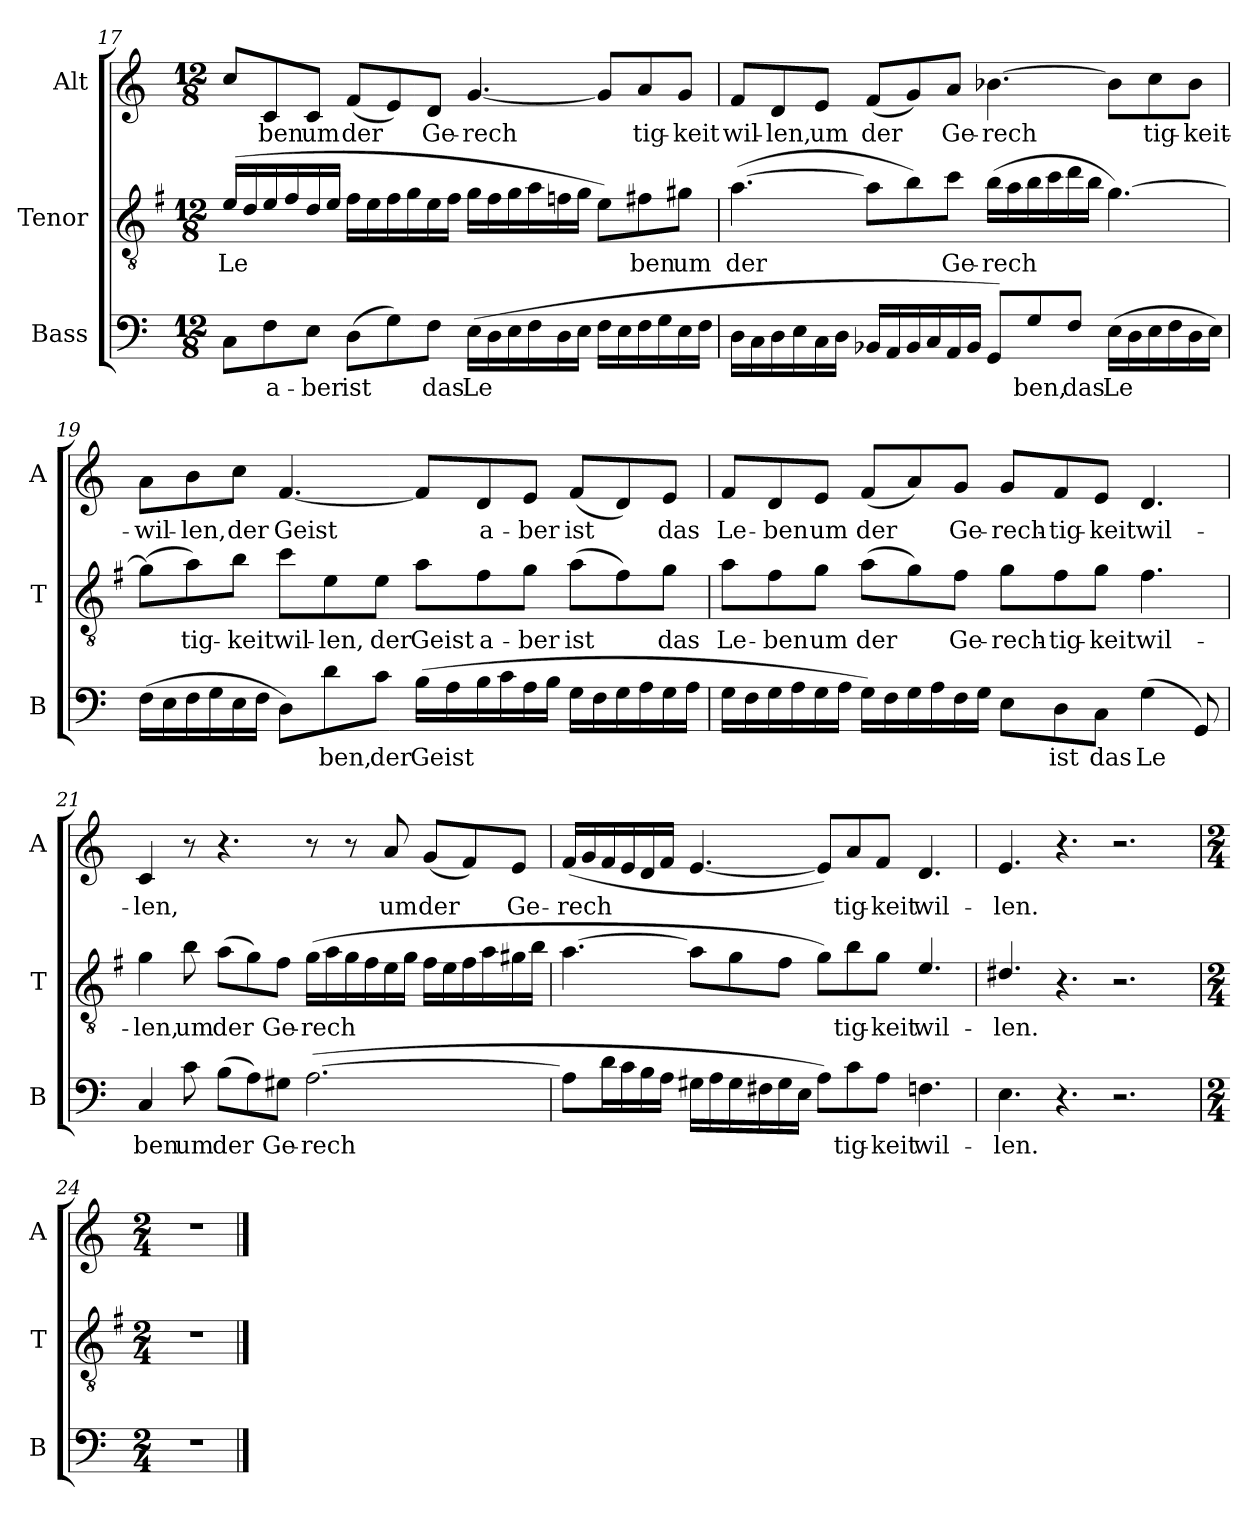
**kern	**text	**kern	**text	**kern	**text
*part3	*part3	*part2	*part2	*part1	*part1
*staff3	*staff3	*staff2	*staff2	*staff1	*staff1
*I"Bass	*	*I"Tenor	*	*I"Alt	*
*I'B	*	*I'T	*	*I'A	*
!!LO:LB:g=z
*clefF4	*	*clefGv2	*	*clefG2	*
*	*	*ITrd4c7	*	*	*
*k[]	*	*k[]	*	*k[]	*
*M12/8	*	*M12/8	*	*M12/8	*
=17	=17	=17	=17	=17	=17
!	!LO:LY:b	!	!LO:LY:b	!	!
8C\L	_	(16A/LL	Le	8cc/L	.
.	.	16G/	.	.	.
!	!LO:LY:b	!	!	!	!LO:LY:b
8F\	a-	16A/	.	8c/	ben
.	.	16B/	.	.	.
!	!LO:LY:b	!	!	!	!LO:LY:b
8E\J	ber	16G/	.	8c/J	um
.	.	16A/JJ	.	.	.
!	!LO:LY:b	!	!	!	!LO:LY:b
(8D\L	ist	16B\LL	.	(8f/L	der
.	.	16A\	.	.	.
8G\)	.	16B\	.	8e/)	.
.	.	16c\	.	.	.
!	!LO:LY:b	!	!	!	!LO:LY:b
8F\J	das	16A\	.	8d/J	Ge-
.	.	16B\JJ	.	.	.
!	!LO:LY:b	!	!	!	!LO:LY:b
(16E\LL	Le	16c\LL	.	[4.g/	rech
16D\	.	16B\	.	.	.
16E\	.	16c\	.	.	.
16F\	.	16d\	.	.	.
16D\	.	16B-X\	.	.	.
16E\JJ	.	16c\JJ	.	.	.
16F\LL	.	8A\L)	.	8g/L]	.
16E\	.	.	.	.	.
!	!	!	!LO:LY:b	!	!LO:LY:b
16F\	.	8Bn\	ben	8a/	tig-
16G\	.	.	.	.	.
!	!	!	!LO:LY:b	!	!LO:LY:b
16E\	.	8c#X\J	um	8g/J	keit
16F\JJ	.	.	.	.	.
!!LO:LB:g=z
=18	=18	=18	=18	=18	=18
!	!	!	!LO:LY:b	!	!LO:LY:b
16D\LL	.	([4.d\	der	8f/L	wil-
16C\	.	.	.	.	.
!	!	!	!	!	!LO:LY:b
16D\	.	.	.	8d/	len,
16E\	.	.	.	.	.
!	!	!	!	!	!LO:LY:b
16C\	.	.	.	8e/J	um
16D\JJ	.	.	.	.	.
!	!	!	!	!	!LO:LY:b
16BB-X/LL	.	8d\L]	.	(8f/L	der
16AA/	.	.	.	.	.
16BB-/	.	8e\)	.	8g/)	.
16C/	.	.	.	.	.
!	!	!	!LO:LY:b	!	!LO:LY:b
16AA/	.	8f\J	Ge-	8a/J	Ge-
16BB-/JJ	.	.	.	.	.
!	!	!	!LO:LY:b	!	!LO:LY:b
8GG/L)	.	(16e\LL	rech	[4.b-X\	rech
.	.	16d\	.	.	.
!	!LO:LY:b	!	!	!	!
8G/	ben,	16e\	.	.	.
.	.	16f\	.	.	.
!	!LO:LY:b	!	!	!	!
8F/J	das	16g\	.	.	.
.	.	16e\JJ	.	.	.
!	!LO:LY:b	!	!	!	!
(16E\LL	Le	[4.c\)	.	8b-\L]	.
16D\	.	.	.	.	.
!	!	!	!	!	!LO:LY:b
16E\	.	.	.	8cc\	tig-
16F\	.	.	.	.	.
!	!	!	!	!	!LO:LY:b
16D\	.	.	.	8b-\J	keit-
16E\JJ)	.	.	.	.	.
!!LO:LB:g=z
=19	=19	=19	=19	=19	=19
!	!LO:LY:b	!	!LO:LY:b	!	!LO:LY:b
(16F\LL	-	(8c\L]	_	8a\L	wil-
16E\	.	.	.	.	.
!	!	!	!LO:LY:b	!	!LO:LY:b
16F\	.	8d\)	tig-	8b\	len,
16G\	.	.	.	.	.
!	!	!	!LO:LY:b	!	!LO:LY:b
16E\	.	8e\J	keit	8cc\J	der
16F\JJ	.	.	.	.	.
!	!	!	!LO:LY:b	!	!LO:LY:b
8D\L)	.	8f\L	wil-	[4.f/	Geist
!	!LO:LY:b	!	!LO:LY:b	!	!
8d\	ben,	8A\	len,	.	.
!	!LO:LY:b	!	!LO:LY:b	!	!
8c\J	der	8A\J	der	.	.
!	!LO:LY:b	!	!LO:LY:b	!	!
(16B\LL	Geist	8d\L	Geist	8f/L]	.
16A\	.	.	.	.	.
!	!	!	!LO:LY:b	!	!LO:LY:b
16B\	.	8B\	a-	8d/	a-
16c\	.	.	.	.	.
!	!	!	!LO:LY:b	!	!LO:LY:b
16A\	.	8c\J	ber	8e/J	ber
16B\JJ	.	.	.	.	.
!	!	!	!LO:LY:b	!	!LO:LY:b
16G\LL	.	(8d\L	ist	(8f/L	ist
16F\	.	.	.	.	.
16G\	.	8B\)	.	8d/)	.
16A\	.	.	.	.	.
!	!	!	!LO:LY:b	!	!LO:LY:b
16G\	.	8c\J	das	8e/J	das
16A\JJ	.	.	.	.	.
!!LO:LB:g=z
=20	=20	=20	=20	=20	=20
!	!	!	!LO:LY:b	!	!LO:LY:b
16G\LL	.	8d\L	Le-	8f/L	Le-
16F\	.	.	.	.	.
!	!	!	!LO:LY:b	!	!LO:LY:b
16G\	.	8B\	ben	8d/	ben
16A\	.	.	.	.	.
!	!	!	!LO:LY:b	!	!LO:LY:b
16G\	.	8c\J	um	8e/J	um
16A\JJ	.	.	.	.	.
!	!	!	!LO:LY:b	!	!LO:LY:b
16G\LL)	.	(8d\L	der	(8f/L	der
16F\	.	.	.	.	.
16G\	.	8c\)	.	8a/)	.
16A\	.	.	.	.	.
!	!	!	!LO:LY:b	!	!LO:LY:b
16F\	.	8B\J	Ge-	8g/J	Ge-
16G\JJ	.	.	.	.	.
!	!	!	!LO:LY:b	!	!LO:LY:b
8E\L	.	8c\L	rech-	8g/L	rech-
!	!LO:LY:b	!	!LO:LY:b	!	!LO:LY:b
8D\	ist	8B\	tig-	8f/	tig-
!	!LO:LY:b	!	!LO:LY:b	!	!LO:LY:b
8C\J	das	8c\J	keit	8e/J	keit
!	!LO:LY:b	!	!LO:LY:b	!	!LO:LY:b
(4G\	Le	4.B\	wil-	4.d/	wil-
8GG/)	.	.	.	.	.
!!LO:PB:g=z
=21	=21	=21	=21	=21	=21
!	!LO:LY:b	!	!LO:LY:b	!	!LO:LY:b
4C/	ben	4c\	len,	4c/	len,
!	!LO:LY:b	!	!LO:LY:b	!	!
8c\	um	8e\	um	8r	.
!	!LO:LY:b	!	!LO:LY:b	!	!
(8B\L	der	(8d\L	der	4.r	.
8A\)	.	8c\)	.	.	.
!	!LO:LY:b	!	!LO:LY:b	!	!
8G#X\J	Ge-	8B\J	Ge-	.	.
!	!LO:LY:b	!	!LO:LY:b	!	!
([2.A\	rech	(16c\LL	rech	8r	.
.	.	16d\	.	.	.
.	.	16c\	.	8r	.
.	.	16B\	.	.	.
!	!	!	!	!	!LO:LY:b
.	.	16A\	.	8a/	um
.	.	16c\JJ	.	.	.
!	!	!	!	!	!LO:LY:b
.	.	16B\LL	.	(8g/L	der
.	.	16A\	.	.	.
.	.	16B\	.	8f/)	.
.	.	16d\	.	.	.
!	!	!	!	!	!LO:LY:b
.	.	16c#X\	.	8e/J	Ge-
.	.	16e\JJ	.	.	.
=22	=22	=22	=22	=22	=22
!	!	!	!	!	!LO:LY:b
8A\L]	.	[4.d\	.	(16f/LL	rech
.	.	.	.	16g/	.
16d\L	.	.	.	16f/	.
16c\	.	.	.	16e/	.
16B\	.	.	.	16d/	.
16A\JJ	.	.	.	16f/JJ	.
16G#X\LL	.	8d\L]	.	[4.e/	.
16A\	.	.	.	.	.
16G#\	.	8c\	.	.	.
16F#X\	.	.	.	.	.
16G#\	.	8B\J	.	.	.
16E\JJ	.	.	.	.	.
8A\L)	.	8c\L)	.	8e/L])	.
!	!LO:LY:b	!	!LO:LY:b	!	!LO:LY:b
8c\	tig-	8e\	tig-	8a/	tig-
!	!LO:LY:b	!	!LO:LY:b	!	!LO:LY:b
8A\J	keit	8c\J	keit	8f/J	keit
!	!LO:LY:b	!	!LO:LY:b	!	!LO:LY:b
4.Fn\	wil-	4.A/	wil-	4.d/	wil-
!!LO:LB:g=z
=23	=23	=23	=23	=23	=23
!	!LO:LY:b	!	!LO:LY:b	!	!LO:LY:b
4.E\	len.	4.G#X/	len.	4.e/	len.
4.r	.	4.r	.	4.r	.
2.r	.	2.r	.	2.r	.
!!LO:LB:g=z
=24	=24	=24	=24	=24	=24
*M2/4	*	*M2/4	*	*M2/4	*
2r	.	2r	.	2r	.
==	==	==	==	==	==
*-	*-	*-	*-	*-	*-
